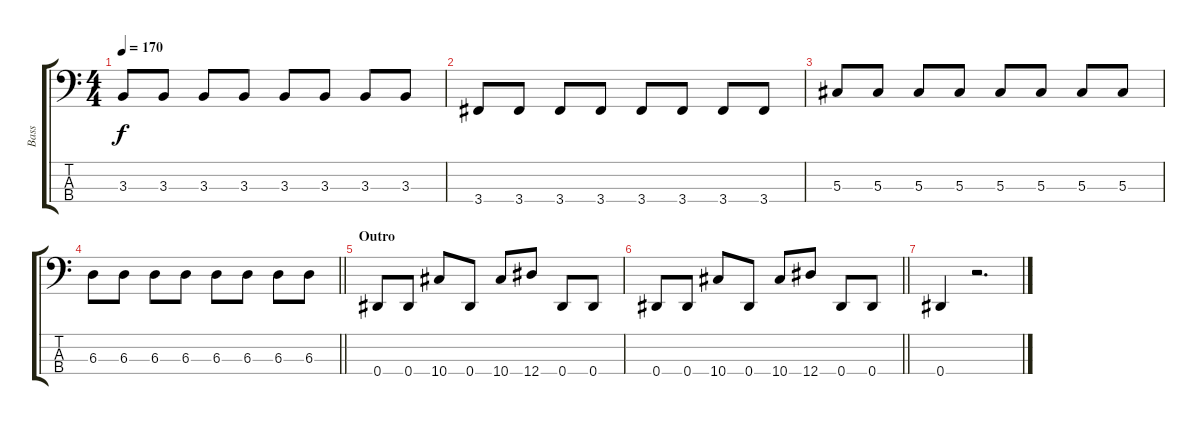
\track ("Bass" "Bass") {instrument electricbassfinger}
\staff {score tabs}
\tuning (Gb2 Db2 Ab1 Eb1) {hide}
\ts (4 4)
\tempo 170
\clef f4
\ks c
3.3.8{dy f} 3.3.8 3.3.8 3.3.8 3.3.8 3.3.8 3.3.8 3.3.8 |
3.4.8 3.4.8 3.4.8 3.4.8 3.4.8 3.4.8 3.4.8 3.4.8 |
5.3.8 5.3.8 5.3.8 5.3.8 5.3.8 5.3.8 5.3.8 5.3.8 |
\barLineRight lightlight
6.3.8 6.3.8 6.3.8 6.3.8 6.3.8 6.3.8 6.3.8 6.3.8 |
\section ("" "Outro")
0.4.8 0.4.8 10.4.8 0.4.8 10.4.8 12.4.8 0.4.8 0.4.8 |
\barLineRight lightlight
0.4.8 0.4.8 10.4.8 0.4.8 10.4.8 12.4.8 0.4.8 0.4.8 |
0.4.4 r.2{d}
